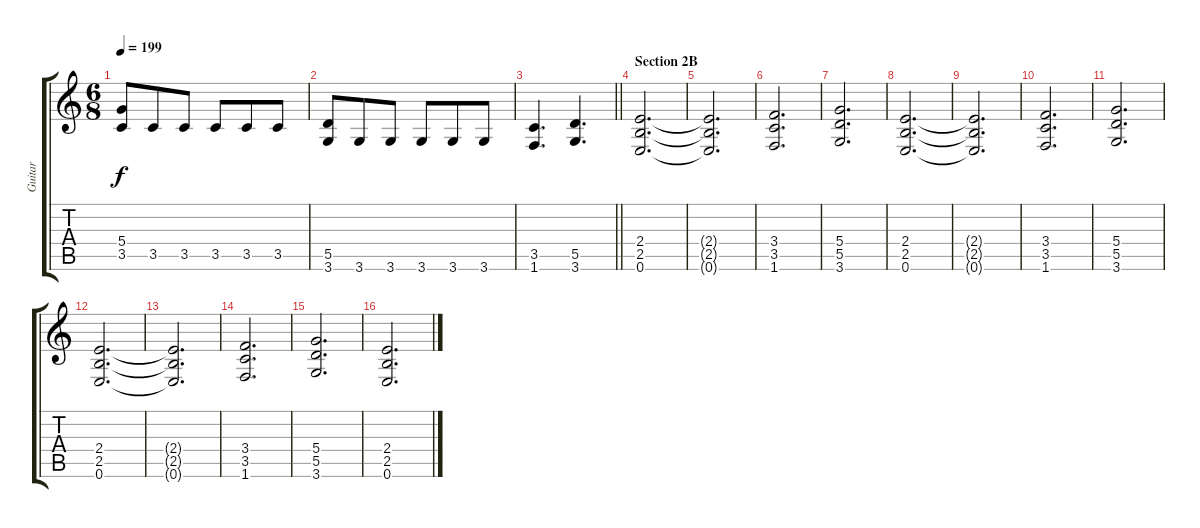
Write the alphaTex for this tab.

\track ("Guitar" "Guitar") {instrument overdrivenguitar}
\staff {score tabs}
\tuning (E4 B3 G3 D3 A2 E2) {hide}
\ts (6 8)
\tempo 199
\clef g2
\ks c
(5.4 3.5).8{dy f} 3.5.8 3.5.8 3.5.8 3.5.8 3.5.8 |
(5.5 3.6).8 3.6.8 3.6.8 3.6.8 3.6.8 3.6.8 |
\barLineRight lightlight
(3.5 1.6).4{d} (5.5 3.6).4{d} |
\section ("" "Section 2B")
(2.4 2.5 0.6).2{d} |
(2.4{t} 2.5{t} 0.6{t}).2{d} |
(3.4 3.5 1.6).2{d} |
(5.4 5.5 3.6).2{d} |
(2.4 2.5 0.6).2{d} |
(2.4{t} 2.5{t} 0.6{t}).2{d} |
(3.4 3.5 1.6).2{d} |
(5.4 5.5 3.6).2{d} |
(2.4 2.5 0.6).2{d} |
(2.4{t} 2.5{t} 0.6{t}).2{d} |
(3.4 3.5 1.6).2{d} |
(5.4 5.5 3.6).2{d} |
(2.4 2.5 0.6).2{d}
